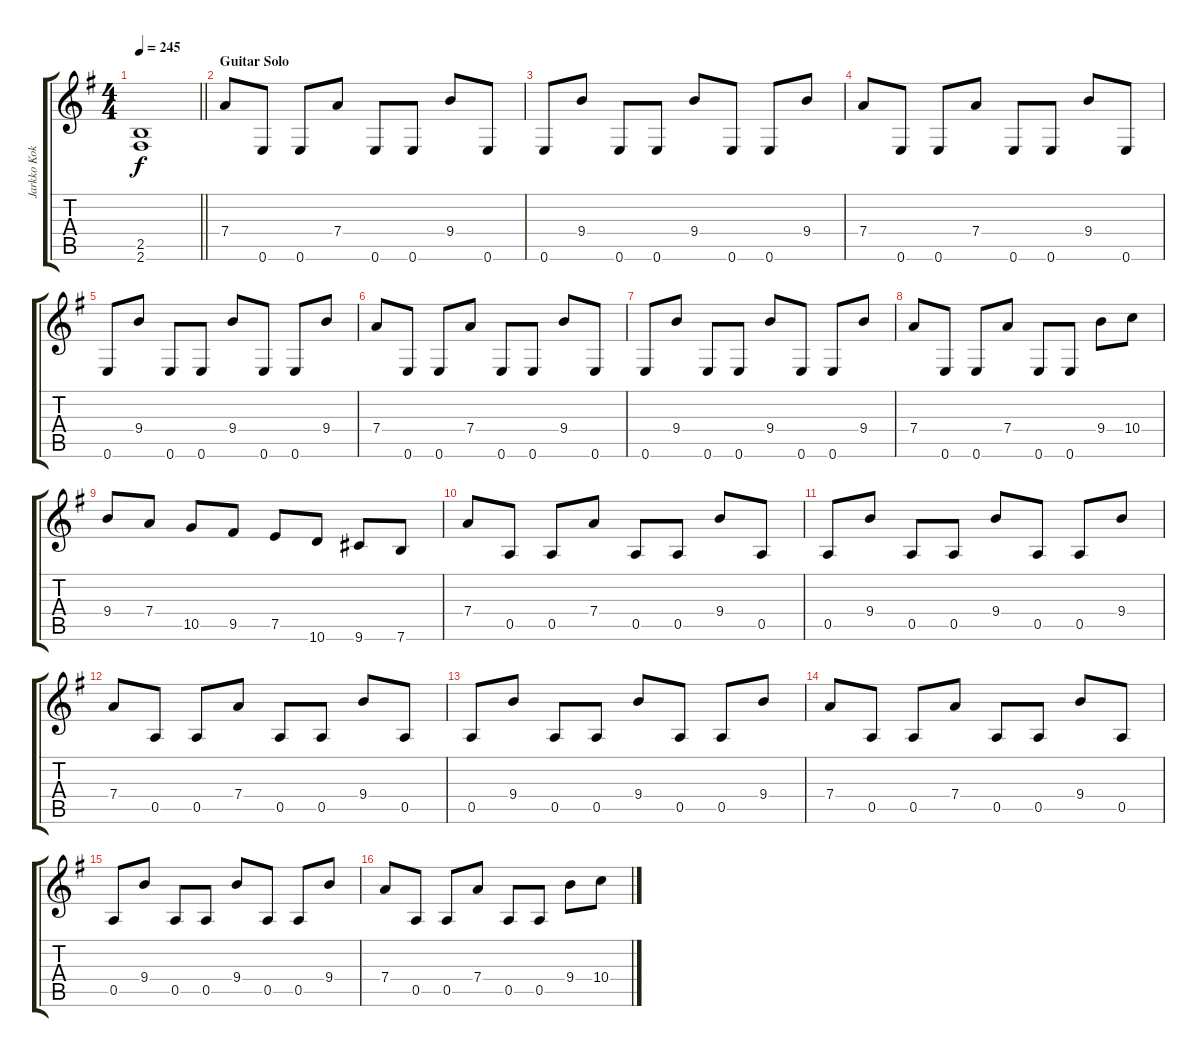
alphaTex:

\track ("Jarkko Kokko (guitar)" "Jarkko Kok") {instrument distortionguitar}
\staff {score tabs}
\tuning (E4 B3 G3 D3 A2 E2) {hide}
\ts (4 4)
\tempo 245
\clef g2
\barLineRight lightlight
\ks eminor
(2.5{t} 2.6{t}).1{dy f} |
\section ("" "Guitar Solo")
7.4.8 0.6.8 0.6.8 7.4.8 0.6.8 0.6.8 9.4.8 0.6.8 |
0.6.8 9.4.8 0.6.8 0.6.8 9.4.8 0.6.8 0.6.8 9.4.8 |
7.4.8 0.6.8 0.6.8 7.4.8 0.6.8 0.6.8 9.4.8 0.6.8 |
0.6.8 9.4.8 0.6.8 0.6.8 9.4.8 0.6.8 0.6.8 9.4.8 |
7.4.8 0.6.8 0.6.8 7.4.8 0.6.8 0.6.8 9.4.8 0.6.8 |
0.6.8 9.4.8 0.6.8 0.6.8 9.4.8 0.6.8 0.6.8 9.4.8 |
7.4.8 0.6.8 0.6.8 7.4.8 0.6.8 0.6.8 9.4.8 10.4.8 |
9.4.8 7.4.8 10.5.8 9.5.8 7.5.8 10.6.8 9.6.8 7.6.8 |
7.4.8 0.5.8 0.5.8 7.4.8 0.5.8 0.5.8 9.4.8 0.5.8 |
0.5.8 9.4.8 0.5.8 0.5.8 9.4.8 0.5.8 0.5.8 9.4.8 |
7.4.8 0.5.8 0.5.8 7.4.8 0.5.8 0.5.8 9.4.8 0.5.8 |
0.5.8 9.4.8 0.5.8 0.5.8 9.4.8 0.5.8 0.5.8 9.4.8 |
7.4.8 0.5.8 0.5.8 7.4.8 0.5.8 0.5.8 9.4.8 0.5.8 |
0.5.8 9.4.8 0.5.8 0.5.8 9.4.8 0.5.8 0.5.8 9.4.8 |
7.4.8 0.5.8 0.5.8 7.4.8 0.5.8 0.5.8 9.4.8 10.4.8
